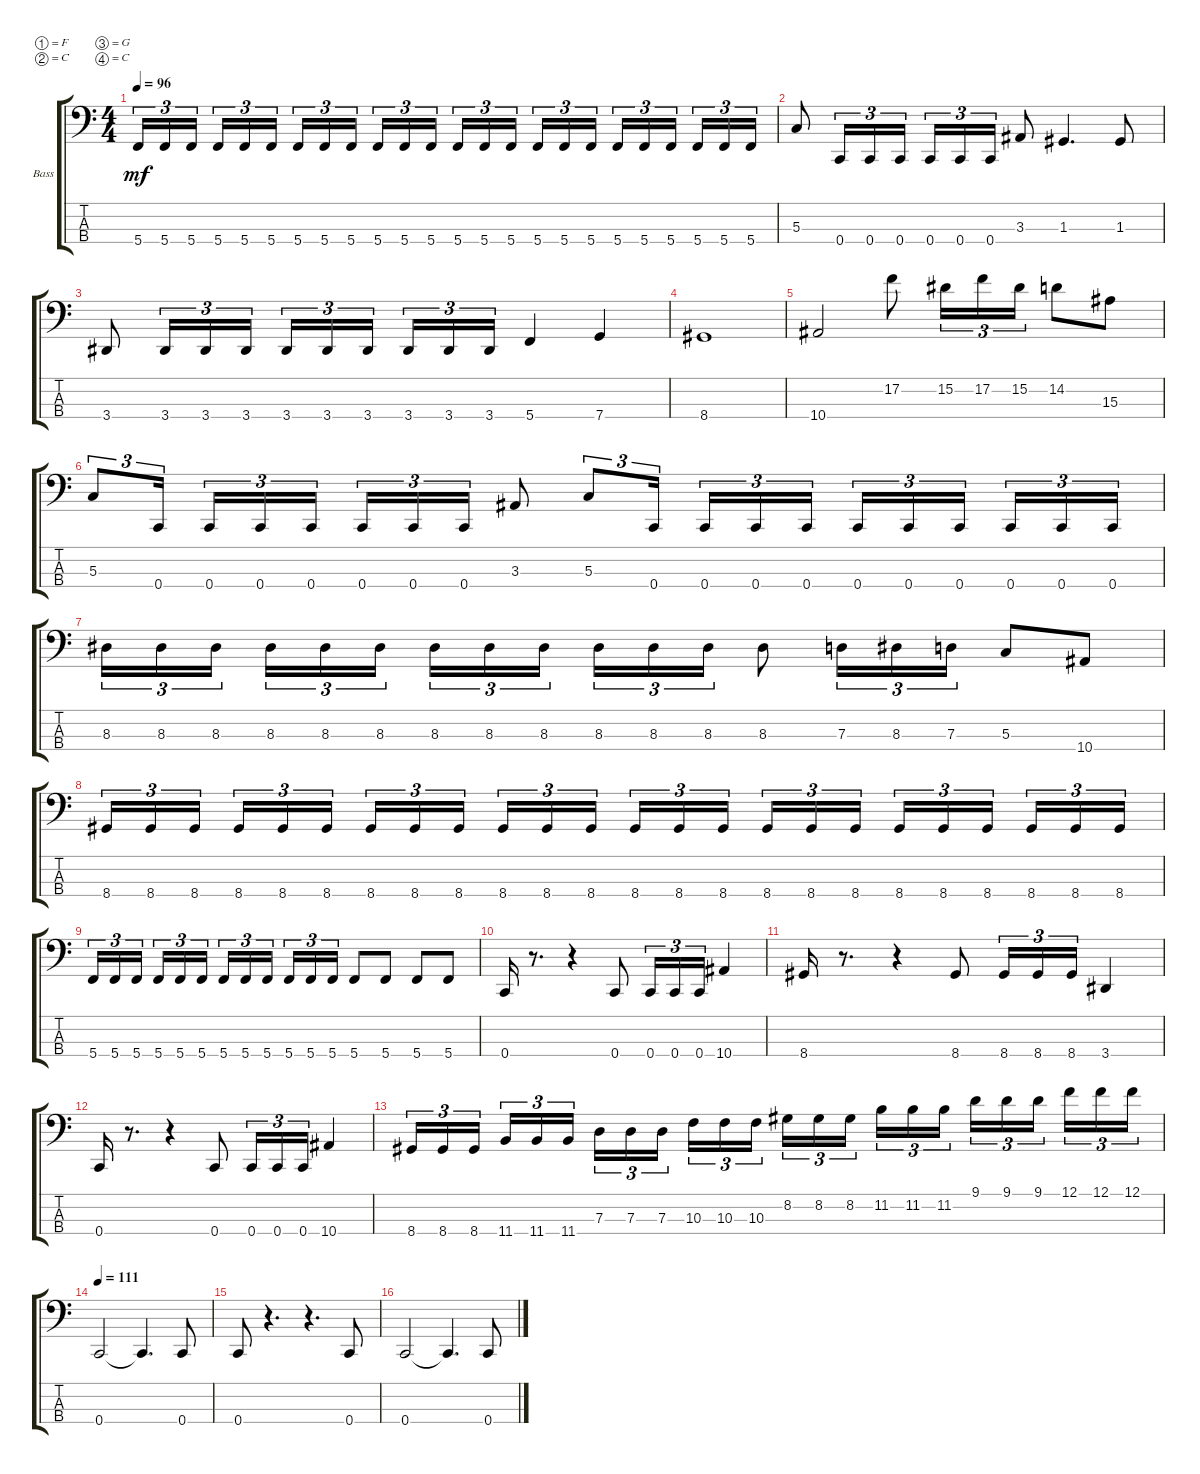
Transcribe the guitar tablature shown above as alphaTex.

\defaultSystemsLayout 4
\bracketExtendMode groupsimilarinstruments
\firstSystemTrackNameOrientation horizontal
\otherSystemsTrackNameOrientation horizontal
\track ("Bass" "Bass") {instrument electricbassfinger}
\staff {score tabs}
\tuning (F2 C2 G1 C1)
\ts (4 4)
\tempo 96
\clef f4
\ks c
5.4.16{tu (3 2) dy mf} 5.4.16{tu (3 2)} 5.4.16{tu (3 2)} 5.4.16{tu (3 2)} 5.4.16{tu (3 2)} 5.4.16{tu (3 2)} 5.4.16{tu (3 2)} 5.4.16{tu (3 2)} 5.4.16{tu (3 2)} 5.4.16{tu (3 2)} 5.4.16{tu (3 2)} 5.4.16{tu (3 2)} 5.4.16{tu (3 2)} 5.4.16{tu (3 2)} 5.4.16{tu (3 2)} 5.4.16{tu (3 2)} 5.4.16{tu (3 2)} 5.4.16{tu (3 2)} 5.4.16{tu (3 2)} 5.4.16{tu (3 2)} 5.4.16{tu (3 2)} 5.4.16{tu (3 2)} 5.4.16{tu (3 2)} 5.4.16{tu (3 2)} |
5.3.8 0.4.16{tu (3 2)} 0.4.16{tu (3 2)} 0.4.16{tu (3 2)} 0.4.16{tu (3 2)} 0.4.16{tu (3 2)} 0.4.16{tu (3 2)} 3.3.8 1.3.4{d} 1.3.8 |
3.4.8 3.4.16{tu (3 2)} 3.4.16{tu (3 2)} 3.4.16{tu (3 2)} 3.4.16{tu (3 2)} 3.4.16{tu (3 2)} 3.4.16{tu (3 2)} 3.4.16{tu (3 2)} 3.4.16{tu (3 2)} 3.4.16{tu (3 2)} 5.4.4 7.4.4 |
8.4.1 |
10.4.2 17.2.8 15.2.16{tu (3 2)} 17.2.16{tu (3 2)} 15.2.16{tu (3 2)} 14.2.8 15.3.8 |
5.3.8{tu (3 2)} 0.4.16{tu (3 2)} 0.4.16{tu (3 2)} 0.4.16{tu (3 2)} 0.4.16{tu (3 2)} 0.4.16{tu (3 2)} 0.4.16{tu (3 2)} 0.4.16{tu (3 2)} 3.3.8 5.3.8{tu (3 2)} 0.4.16{tu (3 2)} 0.4.16{tu (3 2)} 0.4.16{tu (3 2)} 0.4.16{tu (3 2)} 0.4.16{tu (3 2)} 0.4.16{tu (3 2)} 0.4.16{tu (3 2)} 0.4.16{tu (3 2)} 0.4.16{tu (3 2)} 0.4.16{tu (3 2)} |
8.3.16{tu (3 2)} 8.3.16{tu (3 2)} 8.3.16{tu (3 2)} 8.3.16{tu (3 2)} 8.3.16{tu (3 2)} 8.3.16{tu (3 2)} 8.3.16{tu (3 2)} 8.3.16{tu (3 2)} 8.3.16{tu (3 2)} 8.3.16{tu (3 2)} 8.3.16{tu (3 2)} 8.3.16{tu (3 2)} 8.3.8 7.3.16{tu (3 2)} 8.3.16{tu (3 2)} 7.3.16{tu (3 2)} 5.3.8 10.4.8 |
8.4.16{tu (3 2)} 8.4.16{tu (3 2)} 8.4.16{tu (3 2)} 8.4.16{tu (3 2)} 8.4.16{tu (3 2)} 8.4.16{tu (3 2)} 8.4.16{tu (3 2)} 8.4.16{tu (3 2)} 8.4.16{tu (3 2)} 8.4.16{tu (3 2)} 8.4.16{tu (3 2)} 8.4.16{tu (3 2)} 8.4.16{tu (3 2)} 8.4.16{tu (3 2)} 8.4.16{tu (3 2)} 8.4.16{tu (3 2)} 8.4.16{tu (3 2)} 8.4.16{tu (3 2)} 8.4.16{tu (3 2)} 8.4.16{tu (3 2)} 8.4.16{tu (3 2)} 8.4.16{tu (3 2)} 8.4.16{tu (3 2)} 8.4.16{tu (3 2)} |
5.4.16{tu (3 2)} 5.4.16{tu (3 2)} 5.4.16{tu (3 2)} 5.4.16{tu (3 2)} 5.4.16{tu (3 2)} 5.4.16{tu (3 2)} 5.4.16{tu (3 2)} 5.4.16{tu (3 2)} 5.4.16{tu (3 2)} 5.4.16{tu (3 2)} 5.4.16{tu (3 2)} 5.4.16{tu (3 2)} 5.4.8 5.4.8 5.4.8 5.4.8 |
0.4.16 r.8{d} r.4 0.4.8 0.4.16{tu (3 2)} 0.4.16{tu (3 2)} 0.4.16{tu (3 2)} 10.4.4 |
8.4.16 r.8{d} r.4 8.4.8 8.4.16{tu (3 2)} 8.4.16{tu (3 2)} 8.4.16{tu (3 2)} 3.4.4 |
0.4.16 r.8{d} r.4 0.4.8 0.4.16{tu (3 2)} 0.4.16{tu (3 2)} 0.4.16{tu (3 2)} 10.4.4 |
8.4.16{tu (3 2)} 8.4.16{tu (3 2)} 8.4.16{tu (3 2)} 11.4.16{tu (3 2)} 11.4.16{tu (3 2)} 11.4.16{tu (3 2)} 7.3.16{tu (3 2)} 7.3.16{tu (3 2)} 7.3.16{tu (3 2)} 10.3.16{tu (3 2)} 10.3.16{tu (3 2)} 10.3.16{tu (3 2)} 8.2.16{tu (3 2)} 8.2.16{tu (3 2)} 8.2.16{tu (3 2)} 11.2.16{tu (3 2)} 11.2.16{tu (3 2)} 11.2.16{tu (3 2)} 9.1.16{tu (3 2)} 9.1.16{tu (3 2)} 9.1.16{tu (3 2)} 12.1.16{tu (3 2)} 12.1.16{tu (3 2)} 12.1.16{tu (3 2)} |
\tempo 111
0.4.2 0.4{t}.4{d} 0.4.8 |
0.4.8 r.4{d} r.4{d} 0.4.8 |
0.4.2 0.4{t}.4{d} 0.4.8
